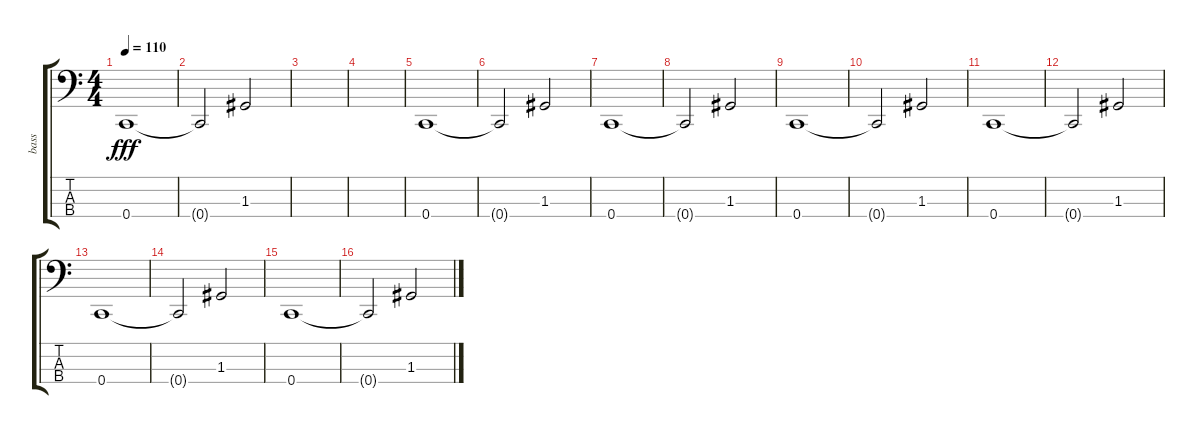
\track ("bass" "bass") {instrument electricbassfinger}
\staff {score tabs}
\tuning (F2 C2 G1 C1) {hide}
\ts (4 4)
\tempo 110
\clef f4
\ks c
0.4.1{dy fff} |
0.4{t}.2 1.3.2 |
|
|
0.4.1 |
0.4{t}.2 1.3.2 |
0.4.1 |
0.4{t}.2 1.3.2 |
0.4.1 |
0.4{t}.2 1.3.2 |
0.4.1 |
0.4{t}.2 1.3.2 |
0.4.1 |
0.4{t}.2 1.3.2 |
0.4.1 |
0.4{t}.2 1.3.2
